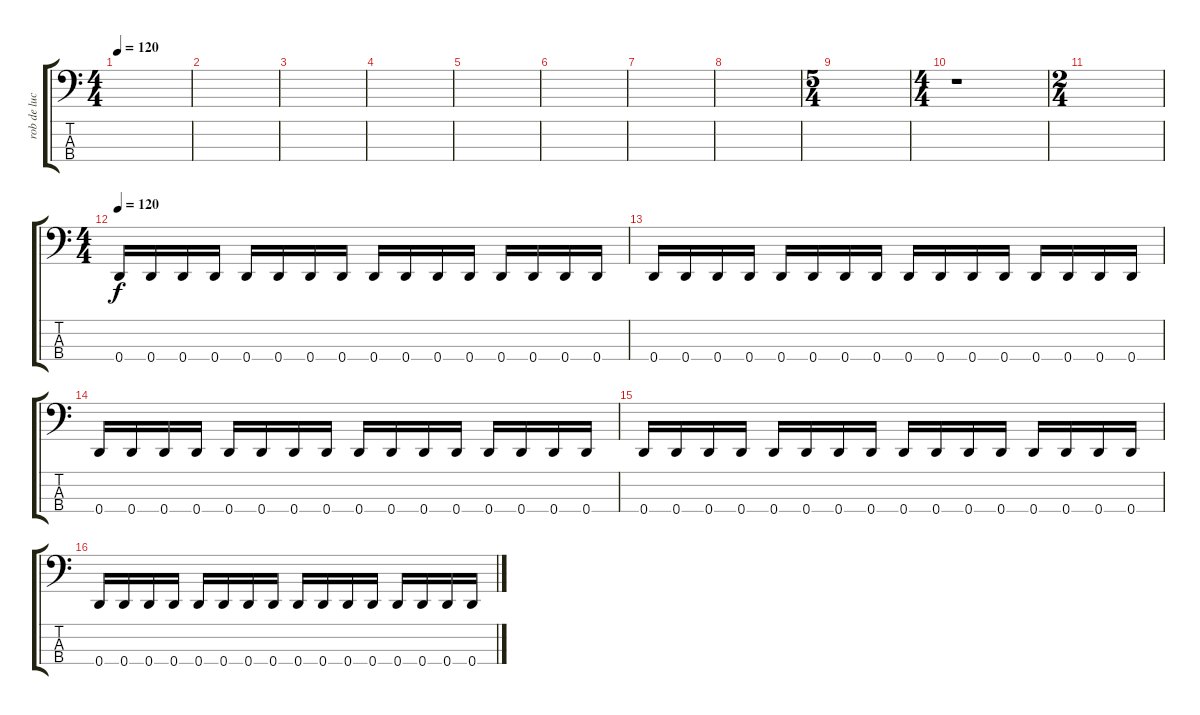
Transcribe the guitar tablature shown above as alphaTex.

\track ("rob de luca" "rob de luc") {instrument electricbasspick}
\staff {score tabs}
\tuning (F2 C2 G1 D1) {hide}
\ts (4 4)
\tempo 120
\tempo 152
\tempo 120
\clef f4
\ks c
|
|
|
|
|
|
|
|
\ts (5 4)
|
\ts (4 4)
r.1 |
\ts (2 4)
|
\ts (4 4)
\tempo 120
0.4.16 0.4.16 0.4.16 0.4.16 0.4.16 0.4.16 0.4.16 0.4.16 0.4.16 0.4.16 0.4.16 0.4.16 0.4.16 0.4.16 0.4.16 0.4.16 |
0.4.16 0.4.16 0.4.16 0.4.16 0.4.16 0.4.16 0.4.16 0.4.16 0.4.16 0.4.16 0.4.16 0.4.16 0.4.16 0.4.16 0.4.16 0.4.16 |
0.4.16 0.4.16 0.4.16 0.4.16 0.4.16 0.4.16 0.4.16 0.4.16 0.4.16 0.4.16 0.4.16 0.4.16 0.4.16 0.4.16 0.4.16 0.4.16 |
0.4.16 0.4.16 0.4.16 0.4.16 0.4.16 0.4.16 0.4.16 0.4.16 0.4.16 0.4.16 0.4.16 0.4.16 0.4.16 0.4.16 0.4.16 0.4.16 |
0.4.16 0.4.16 0.4.16 0.4.16 0.4.16 0.4.16 0.4.16 0.4.16 0.4.16 0.4.16 0.4.16 0.4.16 0.4.16 0.4.16 0.4.16 0.4.16
